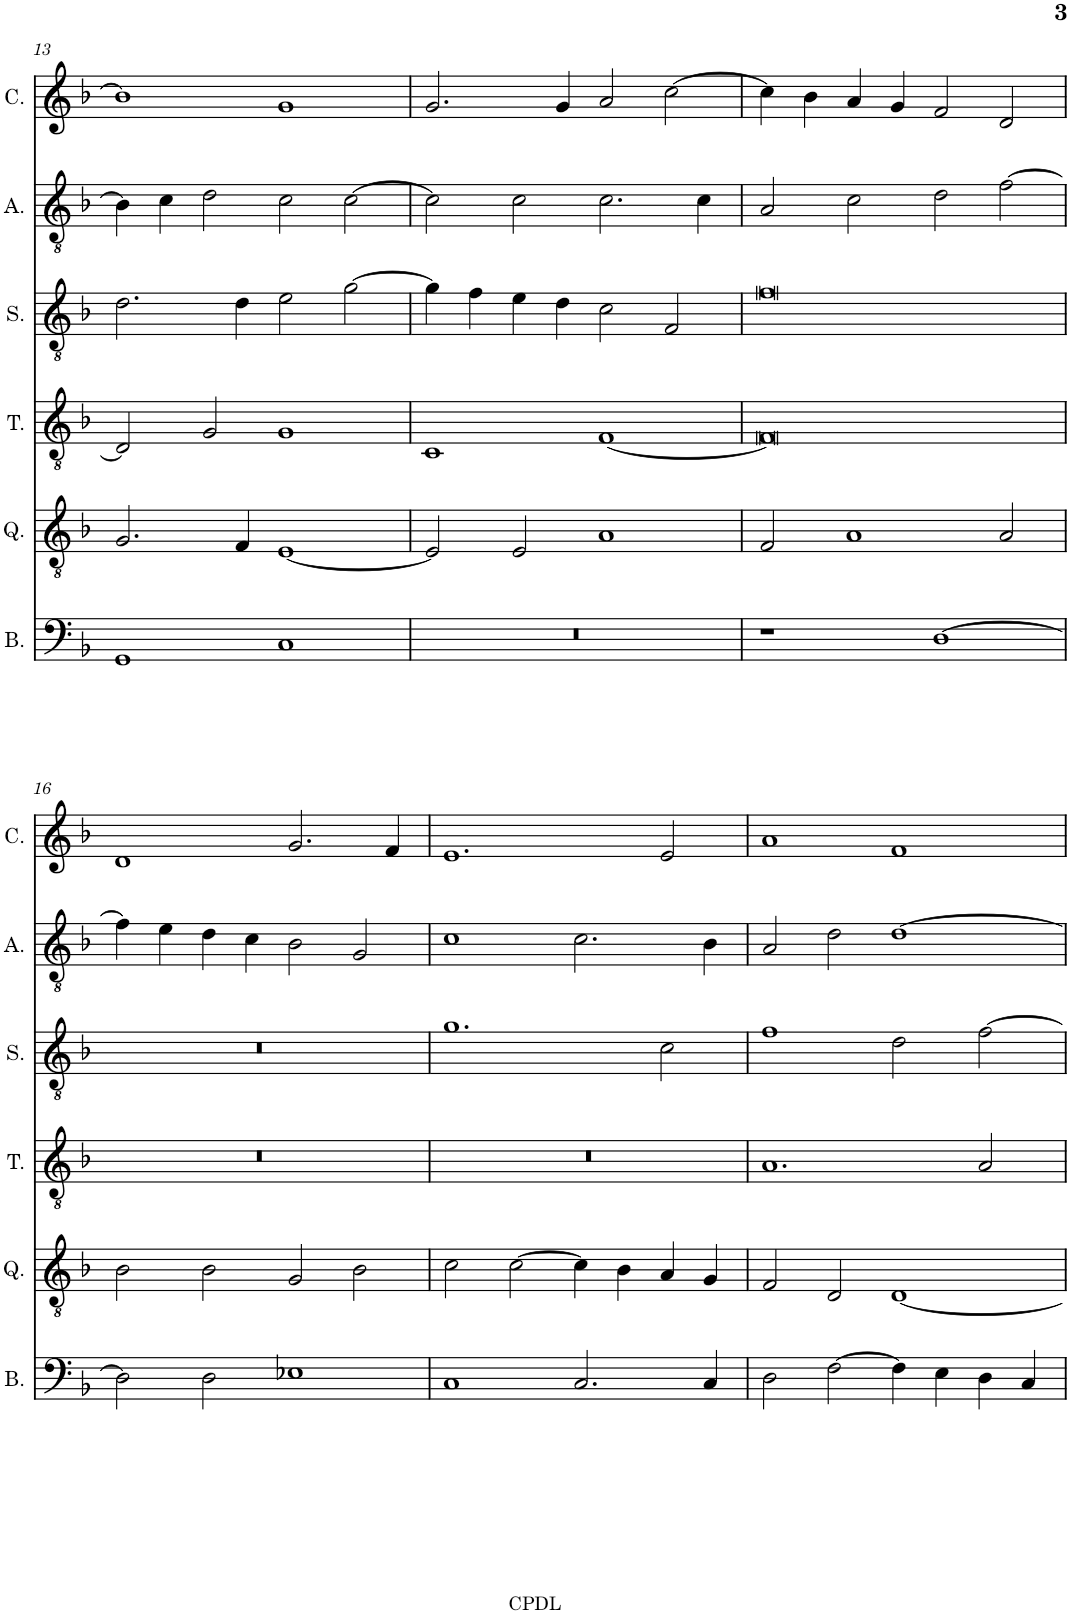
**kern	**kern	**kern	**kern	**kern	**kern
*part6	*part5	*part4	*part3	*part2	*part1
*staff6	*staff5	*staff4	*staff3	*staff2	*staff1
*I"Bassus	*I"Quintus	*I"Tenor	*I"Sextus	*I"Altus	*I"Cantus
*I'B.	*I'Q.	*I'T.	*I'S.	*I'A.	*I'C.
!!LO:PB:g=z
*clefF4	*clefGv2	*clefGv2	*clefGv2	*clefGv2	*clefG2
*k[b-]	*k[b-]	*k[b-]	*k[b-]	*k[b-]	*k[b-]
*F:	*F:	*F:	*F:	*F:	*F:
*M4/2	*M4/2	*M4/2	*M4/2	*M4/2	*M4/2
=13	=13	=13	=13	=13	=13
1GG	2.G/	2D/]	2.d\	4B-\]	1b-]
.	.	.	.	4c\	.
.	.	2G/	.	2d\	.
.	4F/	.	4d\	.	.
1C	[1E	1G	2e\	2c\	1g
.	.	.	[2g\	[2c\	.
=14	=14	=14	=14	=14	=14
0r	2E/]	1C	4g\]	2c\]	2.g/
.	.	.	4f\	.	.
.	2E/	.	4e\	2c\	.
.	.	.	4d\	.	4g/
.	1A	[1F	2c\	2.c\	2a/
.	.	.	2F/	.	[2cc\
.	.	.	.	4c\	.
=15	=15	=15	=15	=15	=15
1r	2F/	0F]	0f	2A/	4cc\]
.	.	.	.	.	4b-\
.	1A	.	.	2c\	4a/
.	.	.	.	.	4g/
[1D	.	.	.	2d\	2f/
.	2A/	.	.	[2f\	2d/
!!LO:LB:g=z
=16	=16	=16	=16	=16	=16
2D\]	2B-\	0r	0r	4f\]	1d
.	.	.	.	4e\	.
2D\	2B-\	.	.	4d\	.
.	.	.	.	4c\	.
1E-X	2G/	.	.	2B-\	2.g/
.	2B-\	.	.	2G/	.
.	.	.	.	.	4f/
=17	=17	=17	=17	=17	=17
1C	2c\	0r	1.g	1c	1.e
.	[2c\	.	.	.	.
2.C/	4c\]	.	.	2.c\	.
.	4B-\	.	.	.	.
.	4A/	.	2c\	.	2e/
4C/	4G/	.	.	4B-\	.
=18	=18	=18	=18	=18	=18
2D\	2F/	1.A	1f	2A/	1a
[2F\	2D/	.	.	2d\	.
4F\]	[1D	.	2d\	[1d	1f
4E\	.	.	.	.	.
4D\	.	2A/	[2f\	.	.
4C/	.	.	.	.	.
=	=	=	=	=	=
*-	*-	*-	*-	*-	*-
